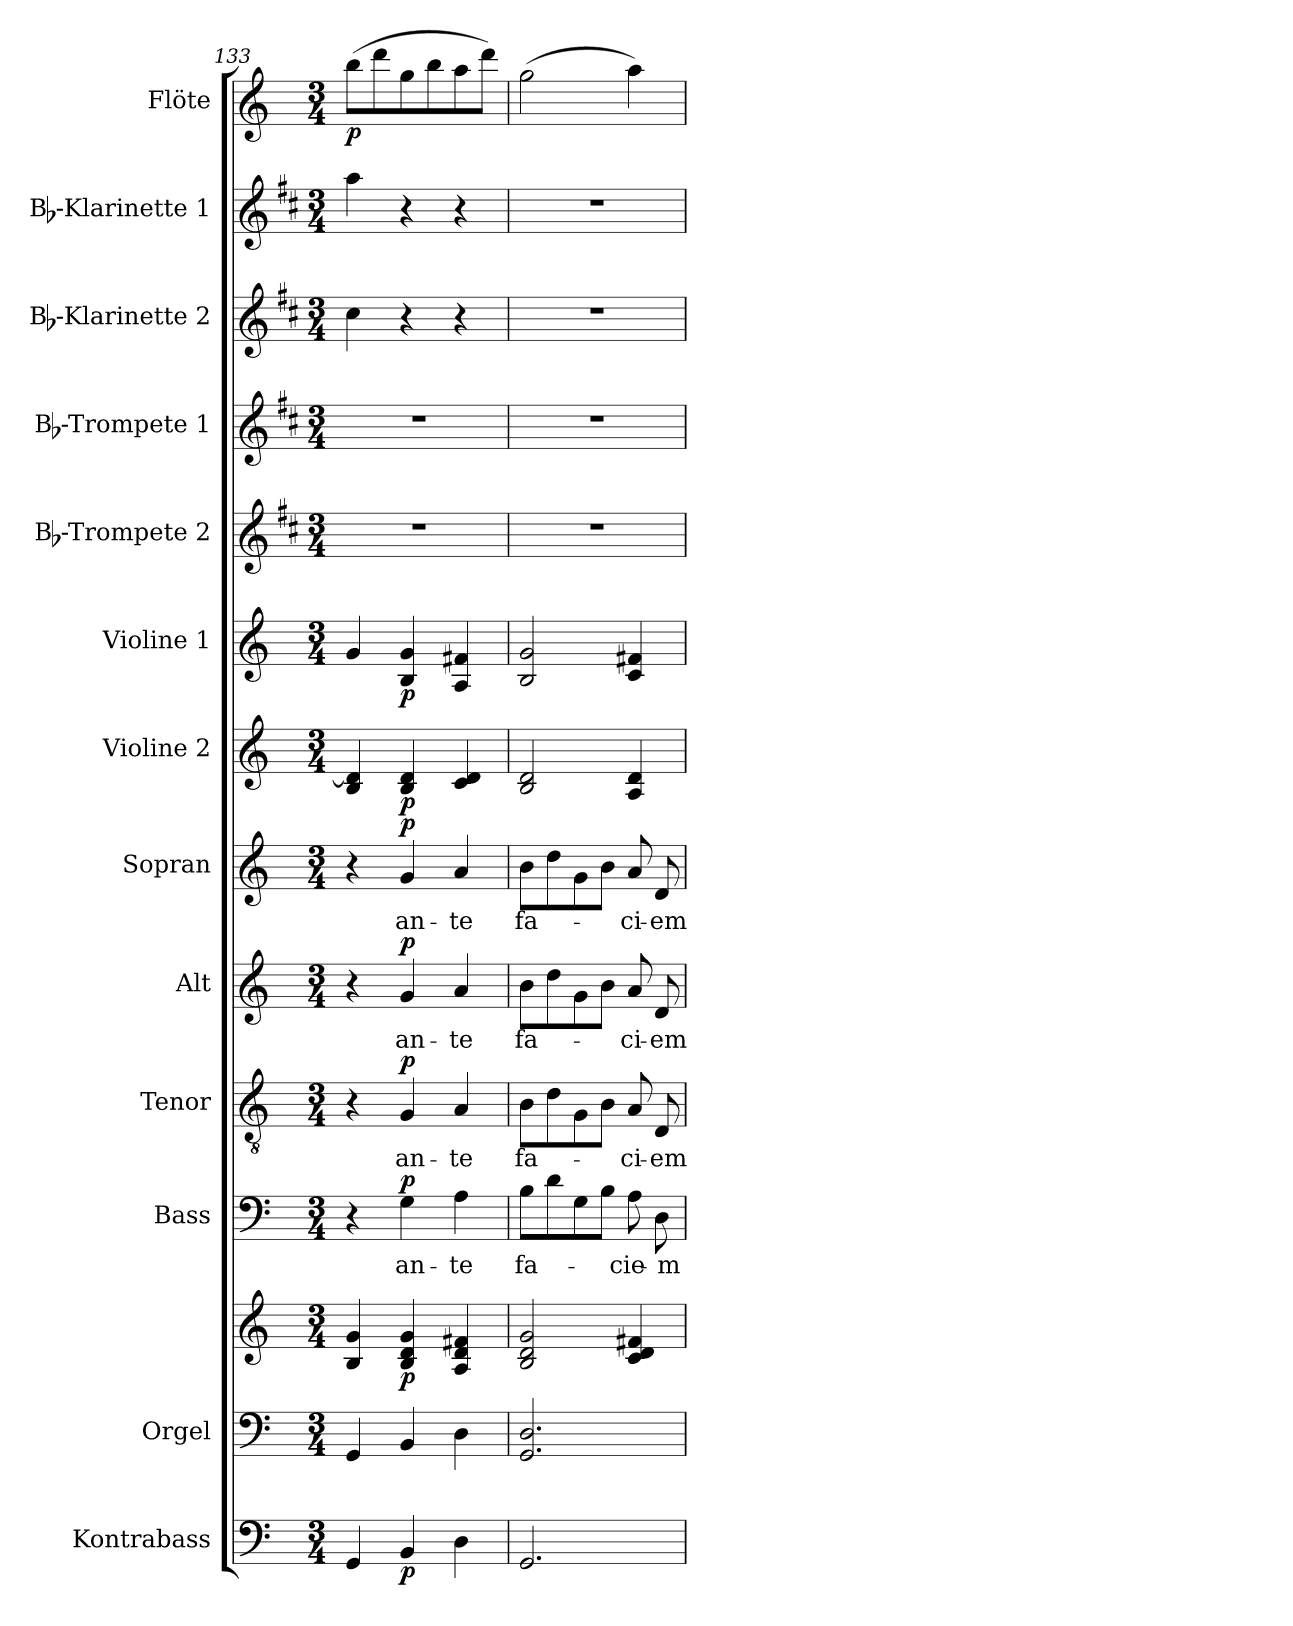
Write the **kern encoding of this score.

**kern	**dynam	**kern	**kern	**dynam	**kern	**text	**dynam	**kern	**text	**dynam	**kern	**text	**dynam	**kern	**text	**dynam	**kern	**dynam	**kern	**dynam	**kern	**kern	**kern	**kern	**kern	**dynam
*part13	*part13	*part12	*part12	*part12	*part11	*part11	*part11	*part10	*part10	*part10	*part9	*part9	*part9	*part8	*part8	*part8	*part7	*part7	*part6	*part6	*part5	*part4	*part3	*part2	*part1	*part1
*staff14	*staff14	*staff13	*staff12	*staff12/13	*staff11	*staff11	*staff11	*staff10	*staff10	*staff10	*staff9	*staff9	*staff9	*staff8	*staff8	*staff8	*staff7	*staff7	*staff6	*staff6	*staff5	*staff4	*staff3	*staff2	*staff1	*staff1
*I"Kontrabass	*	*I"Orgel	*	*	*I"Bass	*	*	*I"Tenor	*	*	*I"Alt	*	*	*I"Sopran	*	*	*I"Violine 2	*	*I"Violine 1	*	*I"Bb-Trompete 2	*I"Bb-Trompete 1	*I"Bb-Klarinette 2	*I"Bb-Klarinette 1	*I"Flöte	*
*I'Kb.	*	*I'Org.	*	*	*I'B.	*	*	*I'T.	*	*	*I'A.	*	*	*I'S.	*	*	*I'Vl. 2	*	*I'Vl. 1	*	*I'Bb Trp. 2	*I'Bb Trp. 1	*I'Bb Kl. 2	*I'Bb Kl. 1	*I'Fl.	*
*clefF4	*	*clefF4	*clefG2	*	*clefF4	*	*	*clefGv2	*	*	*clefG2	*	*	*clefG2	*	*	*clefG2	*	*clefG2	*	*clefG2	*clefG2	*clefG2	*clefG2	*clefG2	*
*ITrd7c12	*	*	*	*	*	*	*	*	*	*	*	*	*	*	*	*	*	*	*	*	*ITrd1c2	*ITrd1c2	*ITrd1c2	*ITrd1c2	*	*
*k[]	*	*k[]	*k[]	*	*k[]	*	*	*k[]	*	*	*k[]	*	*	*k[]	*	*	*k[]	*	*k[]	*	*k[]	*k[]	*k[]	*k[]	*k[]	*
*C:	*	*C:	*C:	*	*C:	*	*	*C:	*	*	*C:	*	*	*C:	*	*	*C:	*	*C:	*	*C:	*C:	*C:	*C:	*C:	*
*M3/4	*	*M3/4	*M3/4	*	*M3/4	*	*	*M3/4	*	*	*M3/4	*	*	*M3/4	*	*	*M3/4	*	*M3/4	*	*M3/4	*M3/4	*M3/4	*M3/4	*M3/4	*
=133	=133	=133	=133	=133	=133	=133	=133	=133	=133	=133	=133	=133	=133	=133	=133	=133	=133	=133	=133	=133	=133	=133	=133	=133	=133	=133
!	!	!	!	!	!	!	!	!	!	!	!	!	!	!	!	!	!	!	!	!	!	!	!	!	!	!LO:DY:b
4GGG/	.	4GG/	4B/ 4g/	.	4r	.	.	4r	.	.	4r	.	.	4r	.	.	4B/ 4d/]	.	4g/	.	2.r	2.r	4b\	4gg\	(>8bb\L	p
.	.	.	.	.	.	.	.	.	.	.	.	.	.	.	.	.	.	.	.	.	.	.	.	.	8ddd\	.
!	!LO:DY:b	!	!	!LO:DY:b	!	!LO:LY:b	!LO:DY:a	!	!LO:LY:b	!LO:DY:a	!	!LO:LY:b	!LO:DY:a	!	!LO:LY:b	!LO:DY:a	!	!LO:DY:b	!	!LO:DY:b	!	!	!	!	!	!
4BBB/	p	4BB/	4B/ 4d/ 4g/	p	4G\	an-	p	4G/	an-	p	4g/	an-	p	4g/	an-	p	4B/ 4d/	p	4B/ 4g/	p	.	.	4r	4r	8gg\	.
.	.	.	.	.	.	.	.	.	.	.	.	.	.	.	.	.	.	.	.	.	.	.	.	.	8bb\	.
!	!	!	!	!	!	!LO:LY:b	!	!	!LO:LY:b	!	!	!LO:LY:b	!	!	!LO:LY:b	!	!	!	!	!	!	!	!	!	!	!
4DD\	.	4D\	4A/ 4d/ 4f#X/	.	4A\	-te	.	4A/	-te	.	4a/	-te	.	4a/	-te	.	4c/ 4d/	.	4A/ 4f#X/	.	.	.	4r	4r	8aa\	.
.	.	.	.	.	.	.	.	.	.	.	.	.	.	.	.	.	.	.	.	.	.	.	.	.	8ddd\J)	.
=134	=134	=134	=134	=134	=134	=134	=134	=134	=134	=134	=134	=134	=134	=134	=134	=134	=134	=134	=134	=134	=134	=134	=134	=134	=134	=134
!	!	!	!	!	!	!LO:LY:b	!	!	!LO:LY:b	!	!	!LO:LY:b	!	!	!LO:LY:b	!	!	!	!	!	!	!	!	!	!	!
2.GGG/	.	2.GG/ 2.D/	2B/ 2d/ 2g/	.	8B\L	fa-	.	8B\L	fa-	.	8b\L	fa-	.	8b\L	fa-	.	2B/ 2d/	.	2B/ 2g/	.	2.r	2.r	2.r	2.r	(>2gg\	.
.	.	.	.	.	8d\	.	.	8d\	.	.	8dd\	.	.	8dd\	.	.	.	.	.	.	.	.	.	.	.	.
.	.	.	.	.	8G\	.	.	8G\	.	.	8g\	.	.	8g\	.	.	.	.	.	.	.	.	.	.	.	.
.	.	.	.	.	8B\J	.	.	8B\J	.	.	8b\J	.	.	8b\J	.	.	.	.	.	.	.	.	.	.	.	.
!	!	!	!	!	!	!LO:LY:b	!	!	!LO:LY:b	!	!	!LO:LY:b	!	!	!LO:LY:b	!	!	!	!	!	!	!	!	!	!	!
.	.	.	4c/ 4d/ 4f#X/	.	8A\	-cie-	.	8A/	-ci-	.	8a/	-ci-	.	8a/	-ci-	.	4A/ 4d/	.	4c/ 4f#X/	.	.	.	.	.	4aa\)	.
!	!	!	!	!	!	!LO:LY:b	!	!	!LO:LY:b	!	!	!LO:LY:b	!	!	!LO:LY:b	!	!	!	!	!	!	!	!	!	!	!
.	.	.	.	.	8D\	-m	.	8D/	-em	.	8d/	-em	.	8d/	-em	.	.	.	.	.	.	.	.	.	.	.
=	=	=	=	=	=	=	=	=	=	=	=	=	=	=	=	=	=	=	=	=	=	=	=	=	=	=
*-	*-	*-	*-	*-	*-	*-	*-	*-	*-	*-	*-	*-	*-	*-	*-	*-	*-	*-	*-	*-	*-	*-	*-	*-	*-	*-
